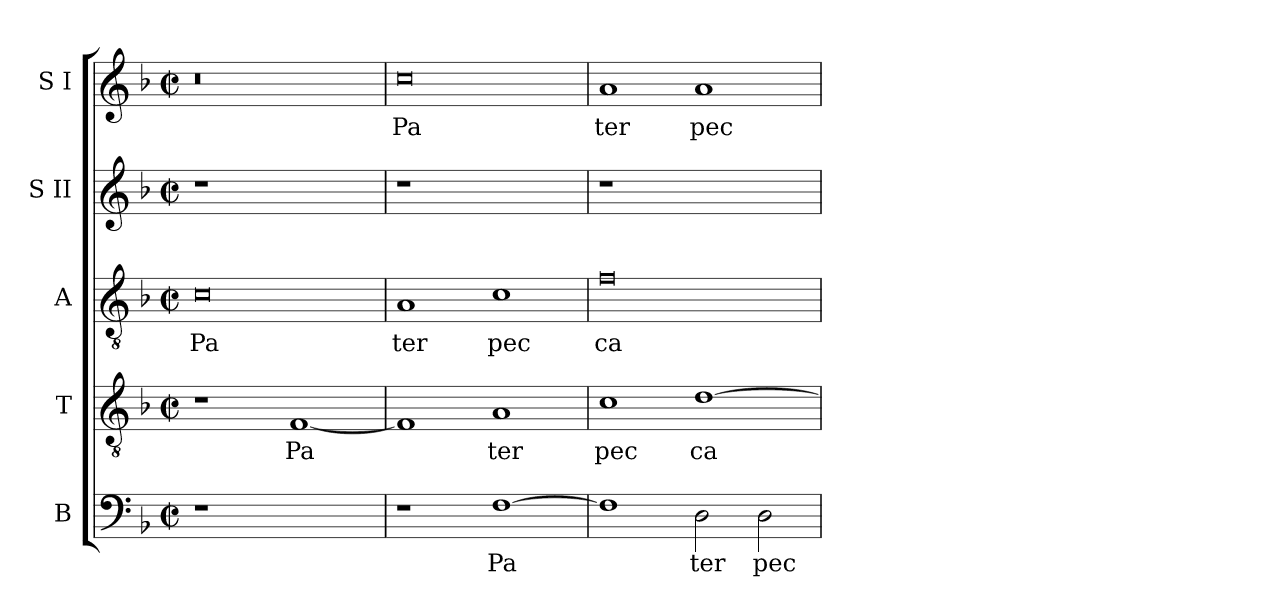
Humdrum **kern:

**kern	**text	**kern	**text	**kern	**text	**kern	**kern	**text
*part5	*part5	*part4	*part4	*part3	*part3	*part2	*part1	*part1
*staff5	*staff5	*staff4	*staff4	*staff3	*staff3	*staff2	*staff1	*staff1
*I"B	*	*I"T	*	*I"A	*	*I"S II	*I"S I	*
!!LO:PB:g=z
*stria5	*	*stria5	*	*stria5	*	*stria5	*stria5	*
*clefF4	*	*clefGv2	*	*clefGv2	*	*clefG2	*clefG2	*
*k[b-]	*	*k[b-]	*	*k[b-]	*	*k[b-]	*k[b-]	*
*F:	*	*F:	*	*F:	*	*F:	*F:	*
*M2/2	*	*M2/2	*	*M2/2	*	*M2/2	*M2/2	*
*met(c|)	*	*met(c|)	*	*met(c|)	*	*met(c|)	*met(c|)	*
=1	=1	=1	=1	=1	=1	=1	=1	=1
!	!	!	!	!	!LO:LY:b:cj	!	!	!
1r	.	1r	.	0c	Pa	1r	0r	.
!	!	!	!LO:LY:b:cj	!	!	!	!	!
1ryy	.	[<1F	Pa	.	.	1ryy	.	.
=2	=2	=2	=2	=2	=2	=2	=2	=2
!	!	!	!LO:LY:b:cj	!	!LO:LY:b:cj	!	!	!LO:LY:b:cj
1r	.	1F]	.	1A	ter	1r	0cc	Pa
!	!LO:LY:b:cj	!	!LO:LY:b:cj	!	!LO:LY:b:cj	!	!	!
[>1F	Pa-	1A	ter	1c	pec	1ryy	.	.
=3	=3	=3	=3	=3	=3	=3	=3	=3
!	!LO:LY:b:cj	!	!LO:LY:b:cj	!	!LO:LY:b:cj	!	!	!LO:LY:b:cj
1F]	--	1c	pec	0f	ca	1r	1a	ter
!	!LO:LY:b:cj	!	!LO:LY:b:cj	!	!	!	!	!LO:LY:b:cj
2D\	-ter	[>1d	ca	.	.	1ryy	1a	pec
!	!LO:LY:b:cj	!	!	!	!	!	!	!
2D\	pec-	.	.	.	.	.	.	.
=	=	=	=	=	=	=	=	=
*-	*-	*-	*-	*-	*-	*-	*-	*-
